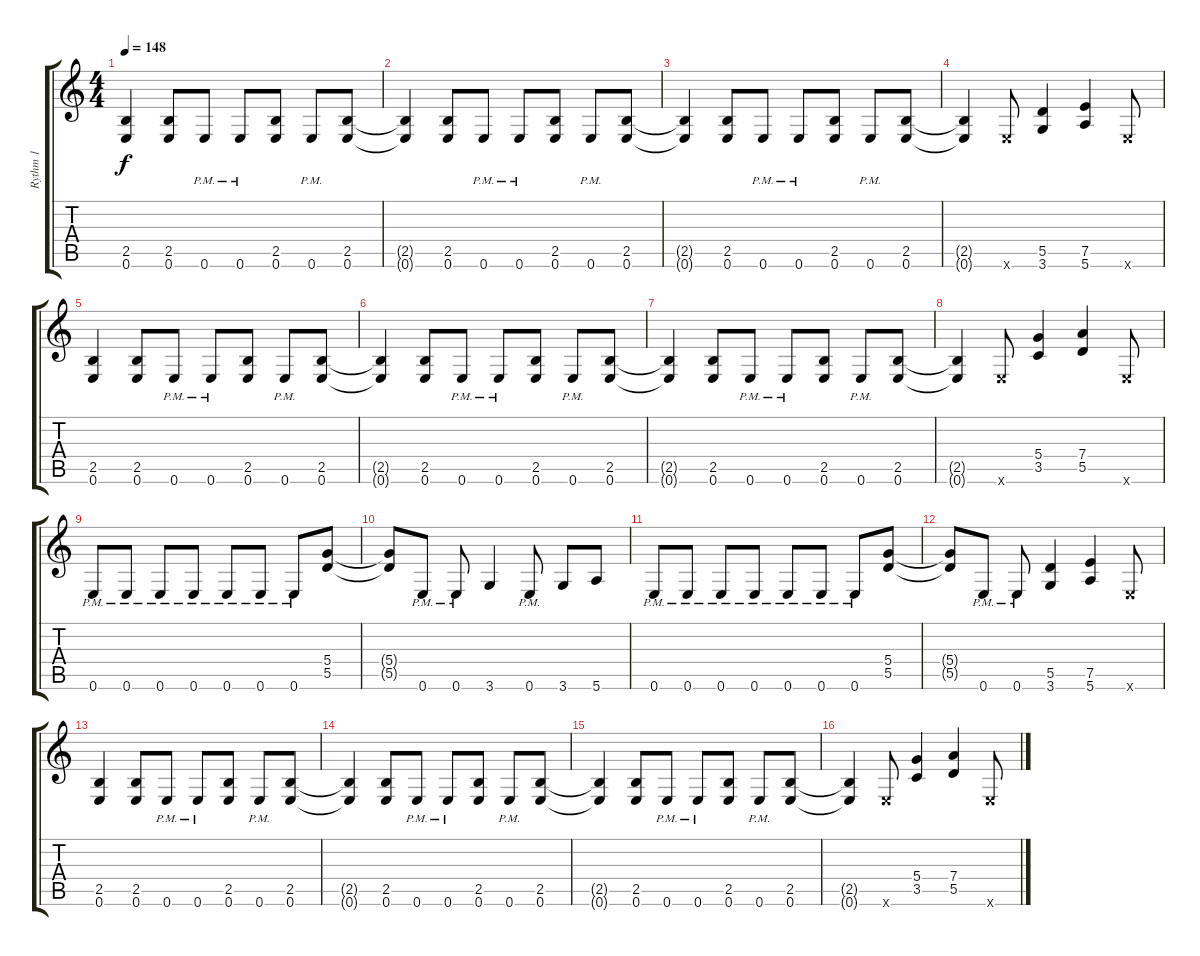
\track ("Rythm 1" "Rythm 1") {instrument distortionguitar}
\staff {score tabs}
\tuning (E4 B3 G3 D3 A2 E2) {hide}
\ts (4 4)
\tempo 148
\clef g2
\ks c
(2.5 0.6).4{dy f} (2.5 0.6).8 0.6{pm}.8 0.6{pm}.8 (2.5 0.6).8 0.6{pm}.8 (2.5 0.6).8 |
(2.5{t} 0.6{t}).4 (2.5 0.6).8 0.6{pm}.8 0.6{pm}.8 (2.5 0.6).8 0.6{pm}.8 (2.5 0.6).8 |
(2.5{t} 0.6{t}).4 (2.5 0.6).8 0.6{pm}.8 0.6{pm}.8 (2.5 0.6).8 0.6{pm}.8 (2.5 0.6).8 |
(2.5{t} 0.6{t}).4 0.6{x}.8 (5.5 3.6).4 (7.5 5.6).4 0.6{x}.8 |
(2.5 0.6).4 (2.5 0.6).8 0.6{pm}.8 0.6{pm}.8 (2.5 0.6).8 0.6{pm}.8 (2.5 0.6).8 |
(2.5{t} 0.6{t}).4 (2.5 0.6).8 0.6{pm}.8 0.6{pm}.8 (2.5 0.6).8 0.6{pm}.8 (2.5 0.6).8 |
(2.5{t} 0.6{t}).4 (2.5 0.6).8 0.6{pm}.8 0.6{pm}.8 (2.5 0.6).8 0.6{pm}.8 (2.5 0.6).8 |
(2.5{t} 0.6{t}).4 0.6{x}.8 (5.4 3.5).4 (7.4 5.5).4 0.6{x}.8 |
0.6{pm}.8 0.6{pm}.8 0.6{pm}.8 0.6{pm}.8 0.6{pm}.8 0.6{pm}.8 0.6{pm}.8 (5.4 5.5).8 |
(5.4{t} 5.5{t}).8 0.6{pm}.8 0.6{pm}.8 3.6.4 0.6{pm}.8 3.6.8 5.6.8 |
0.6{pm}.8 0.6{pm}.8 0.6{pm}.8 0.6{pm}.8 0.6{pm}.8 0.6{pm}.8 0.6{pm}.8 (5.4 5.5).8 |
(5.4{t} 5.5{t}).8 0.6{pm}.8 0.6{pm}.8 (5.5 3.6).4 (7.5 5.6).4 0.6{x}.8 |
(2.5 0.6).4 (2.5 0.6).8 0.6{pm}.8 0.6{pm}.8 (2.5 0.6).8 0.6{pm}.8 (2.5 0.6).8 |
(2.5{t} 0.6{t}).4 (2.5 0.6).8 0.6{pm}.8 0.6{pm}.8 (2.5 0.6).8 0.6{pm}.8 (2.5 0.6).8 |
(2.5{t} 0.6{t}).4 (2.5 0.6).8 0.6{pm}.8 0.6{pm}.8 (2.5 0.6).8 0.6{pm}.8 (2.5 0.6).8 |
(2.5{t} 0.6{t}).4 0.6{x}.8 (5.4 3.5).4 (7.4 5.5).4 0.6{x}.8
